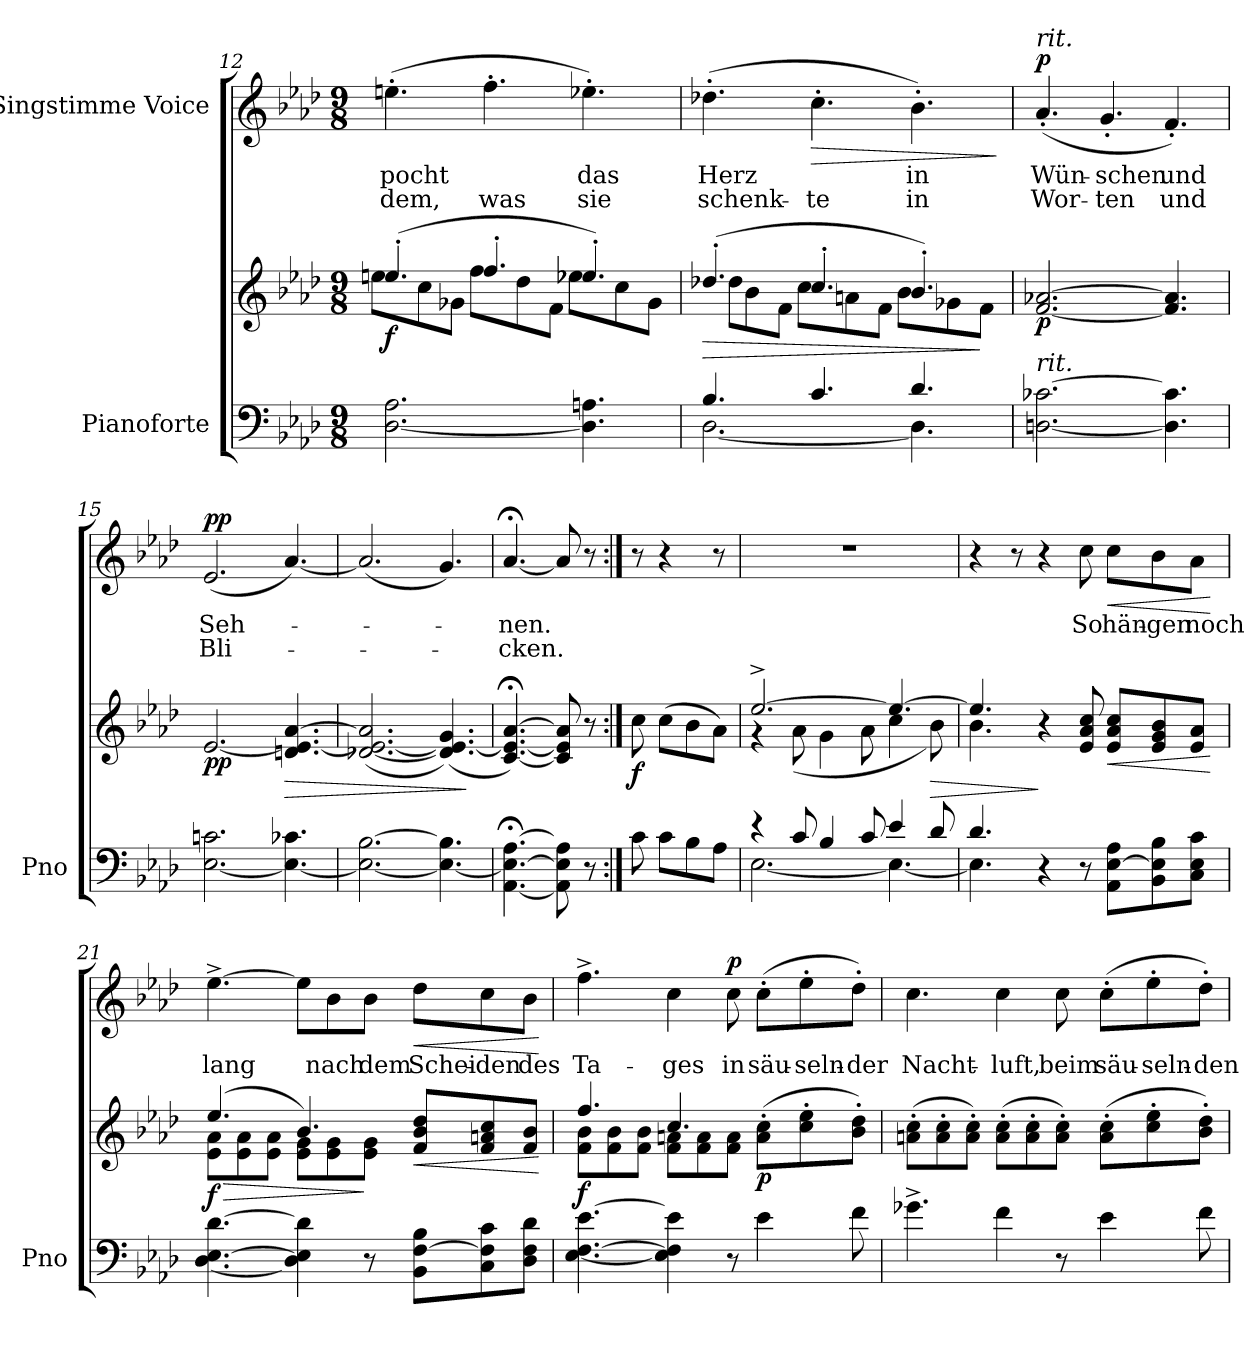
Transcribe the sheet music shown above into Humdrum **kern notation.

**kern	**kern	**dynam	**kern	**text	**text	**dynam
*part2	*part2	*part2	*part1	*part1	*part1	*part1
*staff3	*staff2	*staff2/3	*staff1	*staff1	*staff1	*staff1
*I"Pianoforte	*	*	*I"Singstimme Voice	*	*	*
*I'Pno	*	*	*	*	*	*
*clefF4	*clefG2	*	*clefG2	*	*	*
*k[b-e-a-d-]	*k[b-e-a-d-]	*	*k[b-e-a-d-]	*	*	*
*M9/8	*M9/8	*	*M9/8	*	*	*
=12	=12	=12	=12	=12	=12	=12
!	!LO:N:head=solid	!LO:DY:b	!	!	!	!
*	*^	*	*	*	*	*
[2.D-\ 2.A-\	(4.een'/	8ee\L	f	(4.een'\	pocht	dem,	.
.	.	8cc\	.	.	.	.	.
.	.	8g-X\J	.	.	.	.	.
!	!LO:N:head=solid	!	!	!	!	!	!
.	4.ff'/	8ff\L	.	4.ff'\	.	was	.
.	.	8dd-\	.	.	.	.	.
.	.	8f\J	.	.	.	.	.
!	!LO:N:head=solid	!	!	!	!	!	!
4.D-\] 4.An\	4.ee-X'/)	8ee-\L	.	4.ee-X'\)	das	sie	.
.	.	8cc\	.	.	.	.	.
.	.	8g-\J	.	.	.	.	.
=13	=13	=13	=13	=13	=13	=13	=13
*^	*	*	*	*	*	*	*
!	!	!LO:N:head=solid	!	!LO:HP:b	!	!	!	!
4.B-/	[2.D-\	(4.dd-X'/	8dd-\L	>	(4.dd-X'\	Herz	schenk-	.
.	.	.	8b-\	.	.	.	.	.
.	.	.	8f\J	.	.	.	.	.
!	!	!LO:N:head=solid	!	!	!	!	!	!LO:HP:b
4.c/	.	4.cc'/	8cc\L	.	4.cc'\	.	-te	>
.	.	.	8an\	.	.	.	.	.
.	.	.	8f\J	.	.	.	.	.
!	!	!LO:N:head=solid	!	!	!	!	!	!
4.d-/	4.D-\]	4.b-'/)	8b-\L	.	4.b-'\)	in	in	.
.	.	.	8g-X\	.	.	.	.	.
.	.	.	8f\J	]	.	.	.	.
*v	*v	*	*	*	*	*	*	*
*	*v	*v	*	*	*	*	*
.	.	.	.	.	.	]
=14	=14	=14	=14	=14	=14	=14
!	!	!	!LO:TX:i:t=rit.	!	!	!
!LO:TX:i:t=rit.	!	!	!	!	!	!
!	!	!LO:DY:b	!	!	!	!LO:DY:a
[2.Dn\ [2.c-X\	[2.f/ [2.a-X/	p	(>4.a-'>/	Wün-	Wor-	p
.	.	.	4.g'>/	-schen	-ten	.
4.D\] 4.c-\]	4.f/] 4.a-/]	.	4.f'>/)	und	und	.
=15	=15	=15	=15	=15	=15	=15
!	!	!LO:DY:b	!	!	!	!LO:DY:a
[2.E-\ 2.cn\	[>2.e-/	pp	(2.e-/	Seh-	Bli-	pp
!	!	!LO:HP:b	!	!	!	!
4.E-\_ 4.c-X\	4.dn/ 4.e-/_ [4.a-/	>	[4.a-/)	.	.	.
=16	=16	=16	=16	=16	=16	=16
2.E-\_ [2.B-\	([2.d-X/ 2.e-/_ 2.a-/]	.	(2.a-/]	.	.	.
4.E-\_ 4.B-\]	(<4.d-/] 4.e-/_ 4.g/)	.	4.g/)	.	.	.
.	.	]	.	.	.	.
=17	=17	=17	=17	=17	=17	=17
[4.AA-\;< 4.E-\_;< [4.A-\;<	[4.c/;< 4.e-/_;< [4.a-/;<)	.	[4.a-;</	-nen.	-cken.	.
8AA-\] 8E-\] 8A-\]	8c/] 8e-/] 8a-/]	.	8a-/]	.	.	.
8r	8r	.	8r	.	.	.
=18:|!	=18:|!	=18:|!	=18:|!	=18:|!	=18:|!	=18:|!
!	!	!LO:DY:b	!	!	!	!
8c\	8cc\	f	8r	.	.	.
8c\L	(8cc\L	.	4r	.	.	.
8B-\	8b-\	.	.	.	.	.
8A-\J	8a-\J)	.	8r	.	.	.
=19	=19	=19	=19	=19	=19	=19
*^	*^	*	*	*	*	*
4r	[2.E-\	[2.ee-^/	4r	.	8%9r	.	.	.
8c/	.	.	(8a-\	.	.	.	.	.
4B-/	.	.	4g\	.	.	.	.	.
8c/	.	.	8a-\	.	.	.	.	.
4e-/	4.E-\_	4.ee-/_	4cc\	.	.	.	.	.
!	!	!	!	!LO:HP:b	!	!	!	!
8d-/	.	.	8b-\)	>	.	.	.	.
=20	=20	=20	=20	=20	=20	=20	=20	=20
4.d-/	4.E-\]	4.ee-/]	4.b-\	.	4r	.	.	.
.	.	.	.	.	8r	.	.	.
4r	4ryy	4r	4ryy	]	4r	.	.	.
8r	8ryy	8e-/ 8a-/ 8cc/	2ryy	.	8cc\	So	.	.
!	!	!	!	!LO:HP:b	!	!	!	!LO:HP:b
8AA-\ [>8E-\ 8A-\L	4.ryy	8e-/ 8a-/ 8cc/L	.	<	8cc\L	hän-	.	<
8BB-\ 8E-\] 8B-\	.	8e-/ 8g/ 8b-/	.	.	8b-\	-gen	.	.
8C\ 8E-\ 8c\J	.	8e-/ 8a-/J	.	.	8a-\J	noch	.	.
*v	*v	*	*	*	*	*	*	*
*	*v	*v	*	*	*	*	*
.	.	[	.	.	.	[
=21	=21	=21	=21	=21	=21	=21
!	!	!LO:HP:b	!	!	!	!
*	*^	*	*	*	*	*
!	!	!	!LO:DY:n=1:b	!	!	!	!
[4.D-\ [4.E-\ [4.d-\	(4.ee-/	8e-\ 8a-\L	> f	[4.ee-^\	lang	.	.
.	.	8e-\ 8a-\	.	.	.	.	.
.	.	8e-\ 8a-\J	.	.	.	.	.
4D-\] 4E-\] 4d-\]	4.b-/)	8e-\ 8g\L	.	8ee-\L]	.	.	.
.	.	8e-\ 8g\	.	8b-\	nach	.	.
8r	.	8e-\ 8g\J	]	8b-\J	dem	.	.
!	!	!	!LO:HP:b	!	!	!	!LO:HP:b
8BB-\ [8F\ 8B-\L	8f/ 8b-/ 8dd-/L	4.ryy	<	8dd-\L	Schei-	.	<
8C\ 8F\] 8c\	8f/ 8an/ 8cc/	.	.	8cc\	-den	.	.
8D-\ 8F\ 8d-\J	8f/ 8b-/J	.	.	8b-\J	des	.	.
*	*v	*v	*	*	*	*	*
.	.	[	.	.	.	[
=22	=22	=22	=22	=22	=22	=22
*	*^	*	*	*	*	*
!	!	!	!LO:DY:b	!	!	!	!
[4.E-\ [4.F\ [4.e-\	4.ff/	8f\ 8b-\L	f	4.ff^\	Ta-	.	.
.	.	8f\ 8b-\	.	.	.	.	.
.	.	8f\ 8b-\J	.	.	.	.	.
4E-\] 4F\] 4e-\]	4.cc/	8f\ 8an\L	.	4cc\	-ges	.	.
.	.	8f\ 8a\	.	.	.	.	.
!	!	!	!	!	!	!	!LO:DY:a
8r	.	8f\ 8a\J	.	8cc\	in	.	p
!	!	!	!LO:DY:b	!	!	!	!
4e-\	(>8a\'> 8cc\'>L	4.ryy	p	(8cc'\L	säu-	.	.
.	8cc\'> 8ee-\'>	.	.	8ee-'\	-seln-	.	.
8f\	8b-\'> 8dd-\'>J)	.	.	8dd-'\J)	-der	.	.
*	*v	*v	*	*	*	*	*
=23	=23	=23	=23	=23	=23	=23
4.g-X^\	(8an\' 8cc\'L	.	4.cc\	Nacht-	.	.
.	8a\' 8cc\'	.	.	.	.	.
.	8a\' 8cc\'J)	.	.	.	.	.
4f\	(8a\' 8cc\'L	.	4cc\	-luft,	.	.
.	8a\' 8cc\'	.	.	.	.	.
8r	8a\' 8cc\'J)	.	8cc\	beim	.	.
4e-\	(8a\' 8cc\'L	.	(8cc'\L	säu-	.	.
.	8cc\' 8ee-\'	.	8ee-'\	-seln-	.	.
8f\	8b-\' 8dd-\'J)	.	8dd-'\J)	-den	.	.
=	=	=	=	=	=	=
*-	*-	*-	*-	*-	*-	*-
